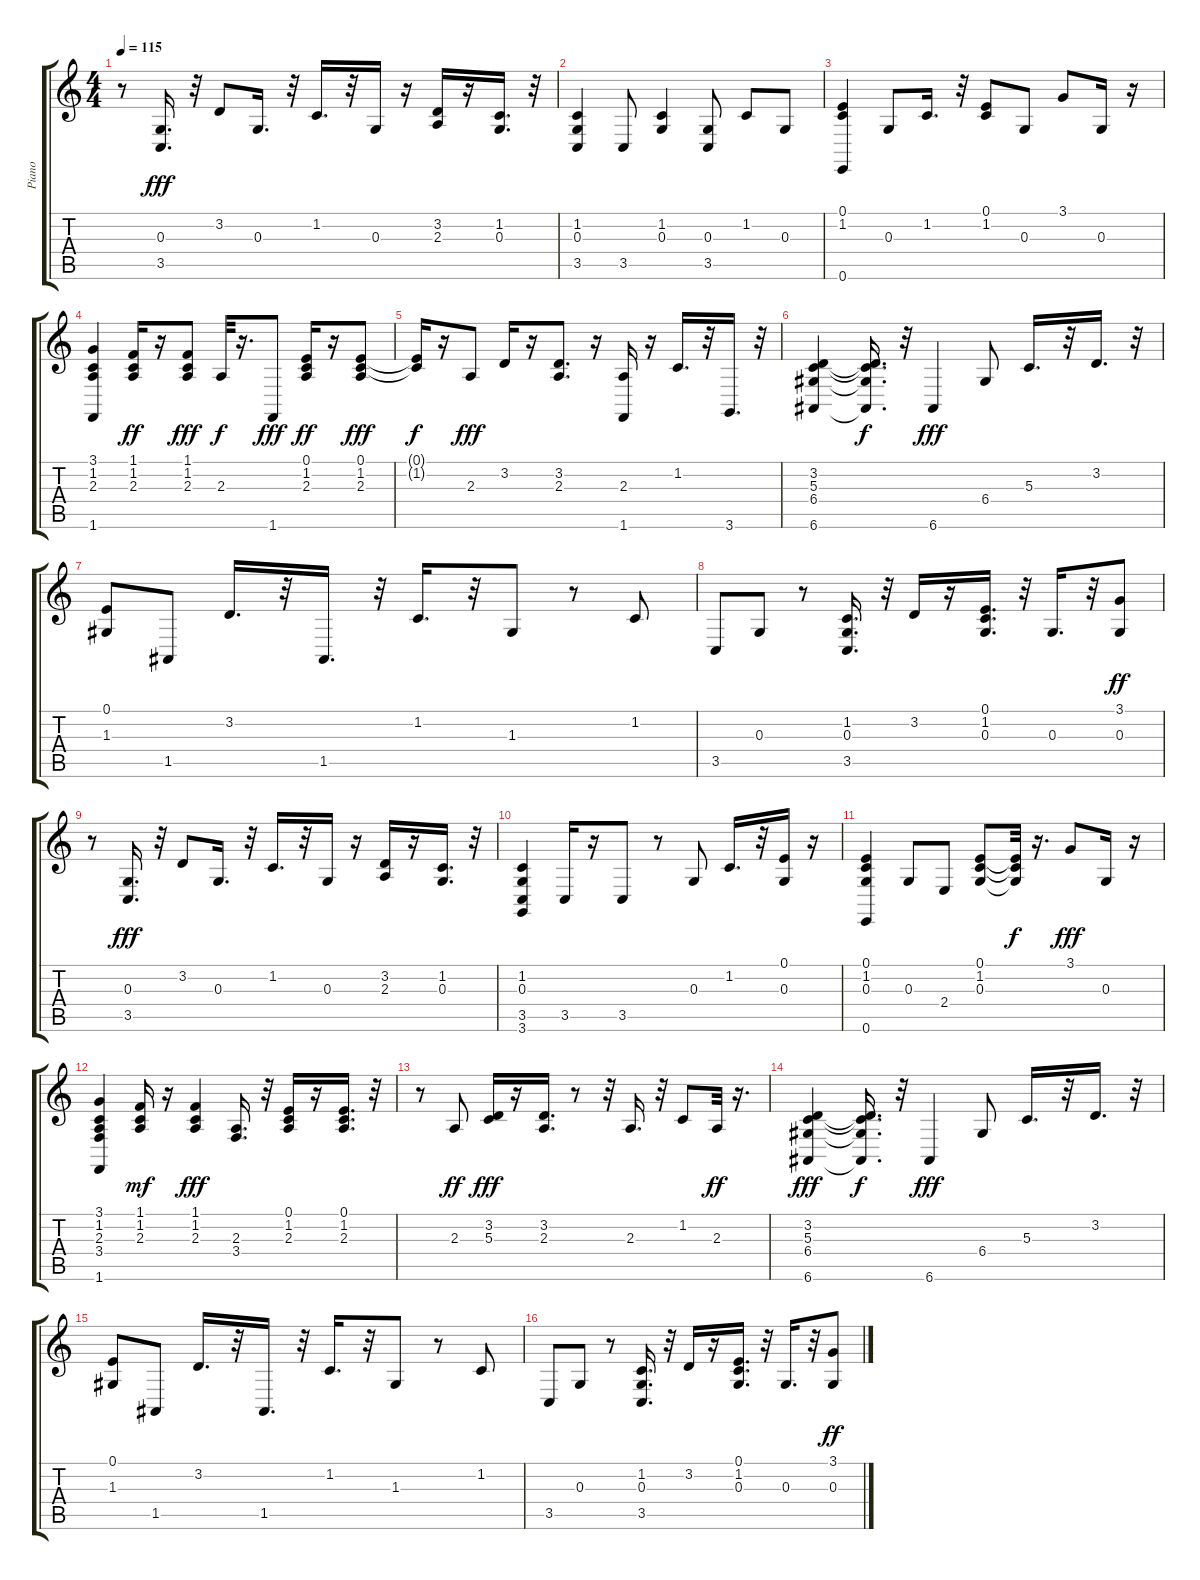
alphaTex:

\track ("Piano" "Piano") {instrument acousticgrandpiano}
\staff {score tabs}
\tuning (E4 B3 G3 D3 A2 E2) {hide}
\ts (4 4)
\tempo 115
\clef g2
\ks c
r.8{dy ff} (0.3 3.5).16{d dy fff} r.32 3.2.8 0.3.16{d} r.32 1.2.16{d} r.32 0.3.16 r.16 (3.2 2.3).16 r.16 (1.2 0.3).16{d} r.32 |
(1.2 0.3 3.5).4 3.5.8 (1.2 0.3).4 (0.3 3.5).8 1.2.8 0.3.8 |
(0.1 1.2 0.6).4 0.3.8 1.2.16{d} r.32 (0.1 1.2).8 0.3.8 3.1.8 0.3.16 r.16 |
(3.1 1.2 2.3 1.6).4 (1.1 1.2 2.3).16{dy ff} r.16 (1.1 1.2 2.3).8{dy fff} 2.3.32{dy f} r.16{d} 1.6.8{dy fff} (0.1 1.2 2.3).16{dy ff} r.16 (0.1 1.2 2.3).8{dy fff} |
(0.1{t} 1.2{t}).16{dy f} r.16 2.3.8{dy fff} 3.2.16 r.16 (3.2 2.3).8{d} r.16 (2.3 1.6).16 r.16 1.2.16{d} r.32 3.6.16{d} r.32 |
(3.2 5.3 6.4 6.6).4 (3.2{t} 5.3{t} 6.4{t} 6.6{t}).16{d dy f} r.32 6.6.4{dy fff} 6.4.8 5.3.16{d} r.32 3.2.16{d} r.32 |
(0.1 1.3).8 1.5.8 3.2.16{d} r.32 1.5.16{d} r.32 1.2.16{d} r.32 1.3.8 r.8 1.2.8 |
3.5.8 0.3.8 r.8 (1.2 0.3 3.5).16{d} r.32 3.2.16 r.16 (0.1 1.2 0.3).16{d} r.32 0.3.16{d} r.32 (3.1 0.3).8{dy ff} |
r.8 (0.3 3.5).16{d dy fff} r.32 3.2.8 0.3.16{d} r.32 1.2.16{d} r.32 0.3.16 r.16 (3.2 2.3).16 r.16 (1.2 0.3).16{d} r.32 |
(1.2 0.3 3.5 3.6).4 3.5.16 r.16 3.5.8 r.8 0.3.8 1.2.16{d} r.32 (0.1 0.3).16 r.16 |
(0.1 1.2 0.3 0.6).4 0.3.8 2.4.8 (0.1 1.2 0.3).8 (0.1{t} 1.2{t} 0.3{t}).32{dy f} r.16{d} 3.1.8{dy fff} 0.3.16 r.16 |
(3.1 1.2 2.3 3.4 1.6).4 (1.1 1.2 2.3).16{dy mf} r.16 (1.1 1.2 2.3).4{dy fff} (2.3 3.4).16{d} r.32 (0.1 1.2 2.3).16 r.16 (0.1 1.2 2.3).16{d} r.32 |
r.8 2.3.8{dy ff} (3.2 5.3).16{dy fff} r.16 (3.2 2.3).16{d} r.8 r.32 2.3.16{d} r.32 1.2.8 2.3.32{dy ff} r.16{d} |
(3.2 5.3 6.4 6.6).4{dy fff} (3.2{t} 5.3{t} 6.4{t} 6.6{t}).16{d dy f} r.32 6.6.4{dy fff} 6.4.8 5.3.16{d} r.32 3.2.16{d} r.32 |
(0.1 1.3).8 1.5.8 3.2.16{d} r.32 1.5.16{d} r.32 1.2.16{d} r.32 1.3.8 r.8 1.2.8 |
3.5.8 0.3.8 r.8 (1.2 0.3 3.5).16{d} r.32 3.2.16 r.16 (0.1 1.2 0.3).16{d} r.32 0.3.16{d} r.32 (3.1 0.3).8{dy ff}
